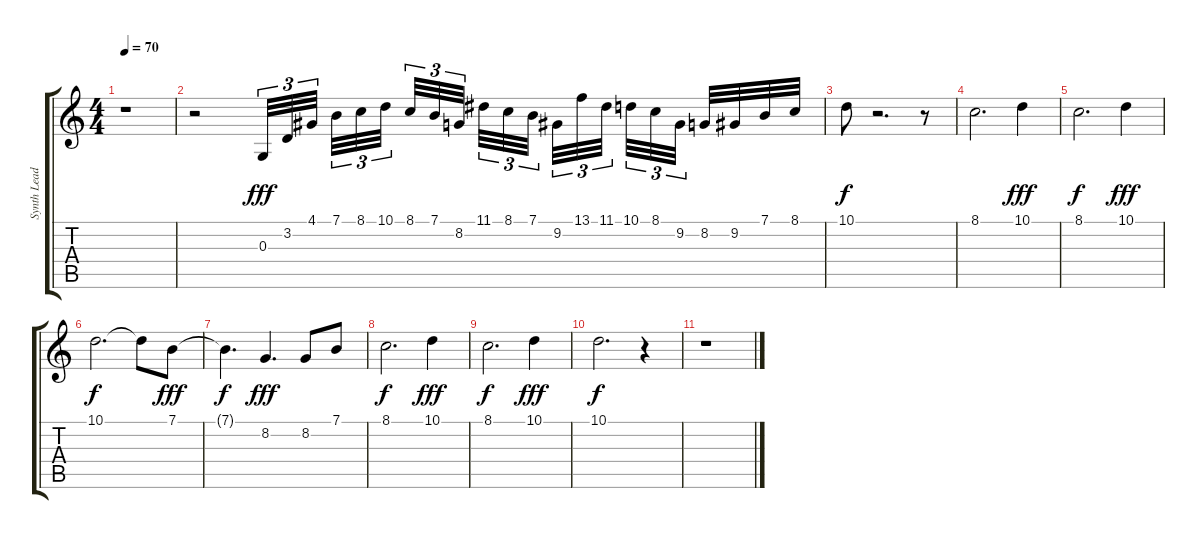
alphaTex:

\track ("Synth Lead" "Synth Lead") {instrument lead2sawtooth}
\staff {score tabs}
\tuning (E4 B3 G3 D3 A2 E2) {hide}
\ts (4 4)
\tempo 70
\clef g2
\ks c
r.1{dy f} |
r.2 0.3.32{tu (3 2) dy fff volume 16} 3.2.32{tu (3 2)} 4.1.32{tu (3 2) beam splitsecondary} 7.1.32{tu (3 2)} 8.1.32{tu (3 2)} 10.1.32{tu (3 2) beam splitsecondary} 8.1.32{tu (3 2)} 7.1.32{tu (3 2)} 8.2.32{tu (3 2) beam splitsecondary} 11.1.32{tu (3 2)} 8.1.32{tu (3 2)} 7.1.32{tu (3 2)} 9.2.32{tu (3 2)} 13.1.32{tu (3 2)} 11.1.32{tu (3 2) beam splitsecondary} 10.1.32{tu (3 2)} 8.1.32{tu (3 2)} 9.2.32{tu (3 2) beam splitsecondary} 8.2.32 9.2.32 7.1.32 8.1.32 |
10.1.8{dy f} r.2{d} r.8 |
8.1.2{d} 10.1.4{dy fff volume 11} |
8.1.2{d dy f} 10.1.4{dy fff volume 10} |
10.1.2{d dy f} 10.1{t}.8 7.1.8{dy fff volume 8} |
7.1{t}.4{d dy f} 8.2.4{d dy fff volume 7} 8.2.8{volume 7} 7.1.8{volume 6} |
8.1.2{d dy f} 10.1.4{dy fff volume 5} |
8.1.2{d dy f} 10.1.4{dy fff volume 4} |
10.1.2{d dy f} r.4 |
r.1
